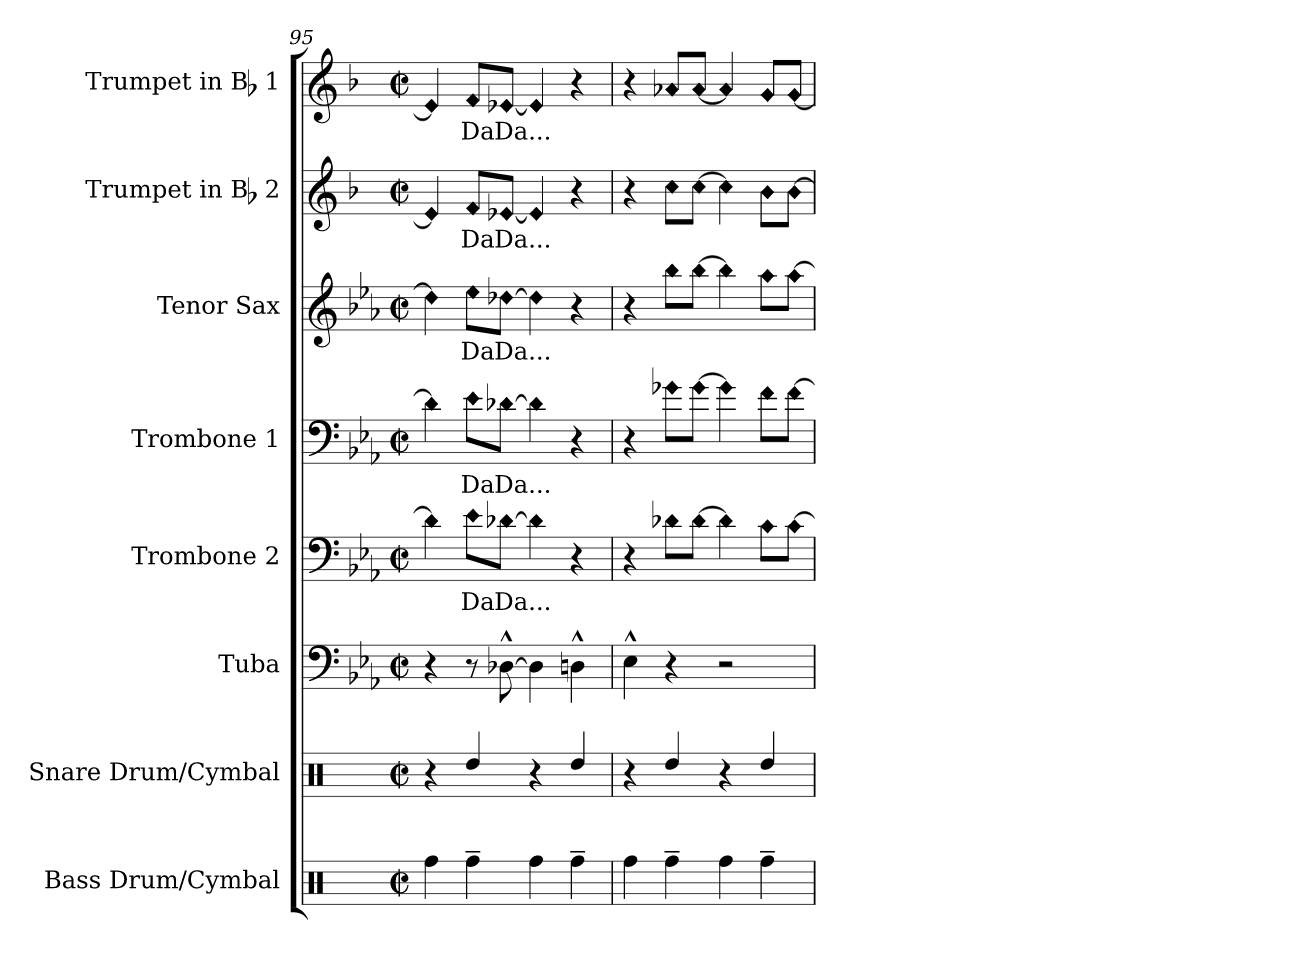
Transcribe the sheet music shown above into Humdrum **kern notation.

**kern	**kern	**kern	**kern	**text	**kern	**text	**kern	**text	**kern	**text	**kern	**text
*part8	*part7	*part6	*part5	*part5	*part4	*part4	*part3	*part3	*part2	*part2	*part1	*part1
*staff8	*staff7	*staff6	*staff5	*staff5	*staff4	*staff4	*staff3	*staff3	*staff2	*staff2	*staff1	*staff1
*I"Bass Drum/Cymbal	*I"Snare Drum/Cymbal	*I"Tuba	*I"Trombone 2	*	*I"Trombone 1	*	*I"Tenor Sax	*	*I"Trumpet in Bb 2	*	*I"Trumpet in Bb 1	*
*I'B.D./Cym	*I'S.D./Cym	*I'Tuba	*I'Tbn. 2	*	*I'Tbn. 1	*	*I'T. Sx.	*	*	*	*	*
*clefX	*clefX	*clefF4	*clefF4	*	*clefF4	*	*clefG2	*	*clefG2	*	*clefG2	*
*	*	*	*	*	*	*	*ITrd8c14	*	*ITrd1c2	*	*ITrd1c2	*
*k[]	*k[]	*k[b-e-a-]	*k[b-e-a-]	*	*k[b-e-a-]	*	*k[b-e-a-]	*	*k[b-e-a-]	*	*k[b-e-a-]	*
*C:	*C:	*E-:	*E-:	*	*E-:	*	*E-:	*	*E-:	*	*E-:	*
*M2/2	*M2/2	*M2/2	*M2/2	*	*M2/2	*	*M2/2	*	*M2/2	*	*M2/2	*
*met(c|)	*met(c|)	*met(c|)	*met(c|)	*	*met(c|)	*	*met(c|)	*	*met(c|)	*	*met(c|)	*
=95	=95	=95	=95	=95	=95	=95	=95	=95	=95	=95	=95	=95
!	!	!	!LO:N:head=diamond	!	!LO:N:head=diamond	!	!LO:N:head=diamond	!	!LO:N:head=diamond	!	!LO:N:head=diamond	!
4Rffi\	4r	4r	4d-i\]	.	4d-i\]	.	4d-i\]	.	4d-i/]	.	4d-i/]	.
!	!	!	!LO:N:head=diamond	!	!	!	!	!	!	!	!	!
!	!	!	!	!LO:LY:b:color=#000000	!LO:N:head=diamond	!	!	!	!	!	!	!
!	!	!	!	!	!	!LO:LY:b:color=#000000	!LO:N:head=diamond	!	!	!	!	!
!	!	!	!	!	!	!	!	!LO:LY:b:color=#000000	!LO:N:head=diamond	!	!	!
!	!	!	!	!	!	!	!	!	!	!LO:LY:b:color=#000000	!LO:N:head=diamond	!
!	!	!	!	!	!	!	!	!	!	!	!	!LO:LY:b:color=#000000
4Rff~i\	4Rddi/	8r	8e-i\L	Da	8e-i\L	Da	8e-i\L	Da	8e-i/L	Da	8e-i/L	Da
!	!	!	!LO:N:head=diamond	!	!	!	!	!	!	!	!	!
!	!	!	!	!LO:LY:b:color=#000000	!LO:N:head=diamond	!	!	!	!	!	!	!
!	!	!	!	!	!	!LO:LY:b:color=#000000	!LO:N:head=diamond	!	!	!	!	!
!	!	!	!	!	!	!	!	!LO:LY:b:color=#000000	!LO:N:head=diamond	!	!	!
!	!	!	!	!	!	!	!	!	!	!LO:LY:b:color=#000000	!LO:N:head=diamond	!
!	!	!	!	!	!	!	!	!	!	!	!	!LO:LY:b:color=#000000
.	.	[>8D-X^^i\	[>8d-Xi\J	Da...	[>8d-Xi\J	Da...	[>8d-Xi\J	Da...	[<8d-Xi/J	Da...	[<8d-Xi/J	Da...
!	!	!	!LO:N:head=diamond	!	!LO:N:head=diamond	!	!LO:N:head=diamond	!	!LO:N:head=diamond	!	!LO:N:head=diamond	!
4Rffi\	4r	4D-i\]	4d-i\]	.	4d-i\]	.	4d-i\]	.	4d-i/]	.	4d-i/]	.
4Rff~i\	4Rddi/	4Dn^^i\	4r	.	4r	.	4r	.	4r	.	4r	.
=96	=96	=96	=96	=96	=96	=96	=96	=96	=96	=96	=96	=96
4Rffi\	4r	4E-^^i\	4r	.	4r	.	4r	.	4r	.	4r	.
!	!	!	!LO:N:head=diamond	!	!LO:N:head=diamond	!	!LO:N:head=diamond	!	!LO:N:head=diamond	!	!LO:N:head=diamond	!
4Rff~i\	4Rddi/	4r	8d-Xi\L	.	8g-Xi\L	.	8b-i\L	.	8b-i\L	.	8g-Xi/L	.
!	!	!	!LO:N:head=diamond	!	!LO:N:head=diamond	!	!LO:N:head=diamond	!	!LO:N:head=diamond	!	!LO:N:head=diamond	!
.	.	.	[>8d-i\J	.	[>8g-i\J	.	[>8b-i\J	.	[>8b-i\J	.	[<8g-i/J	.
!	!	!	!LO:N:head=diamond	!	!LO:N:head=diamond	!	!LO:N:head=diamond	!	!LO:N:head=diamond	!	!LO:N:head=diamond	!
4Rffi\	4r	2r	4d-i\]	.	4g-i\]	.	4b-i\]	.	4b-i\]	.	4g-i/]	.
!	!	!	!LO:N:head=diamond	!	!LO:N:head=diamond	!	!LO:N:head=diamond	!	!LO:N:head=diamond	!	!LO:N:head=diamond	!
4Rff~i\	4Rddi/	.	8ci\L	.	8fi\L	.	8a-i\L	.	8a-i\L	.	8fi/L	.
!	!	!	!LO:N:head=diamond	!	!LO:N:head=diamond	!	!LO:N:head=diamond	!	!LO:N:head=diamond	!	!LO:N:head=diamond	!
.	.	.	[>8ci\J	.	[>8fi\J	.	[>8a-i\J	.	[>8a-i\J	.	[<8fi/J	.
=	=	=	=	=	=	=	=	=	=	=	=	=
*-	*-	*-	*-	*-	*-	*-	*-	*-	*-	*-	*-	*-
